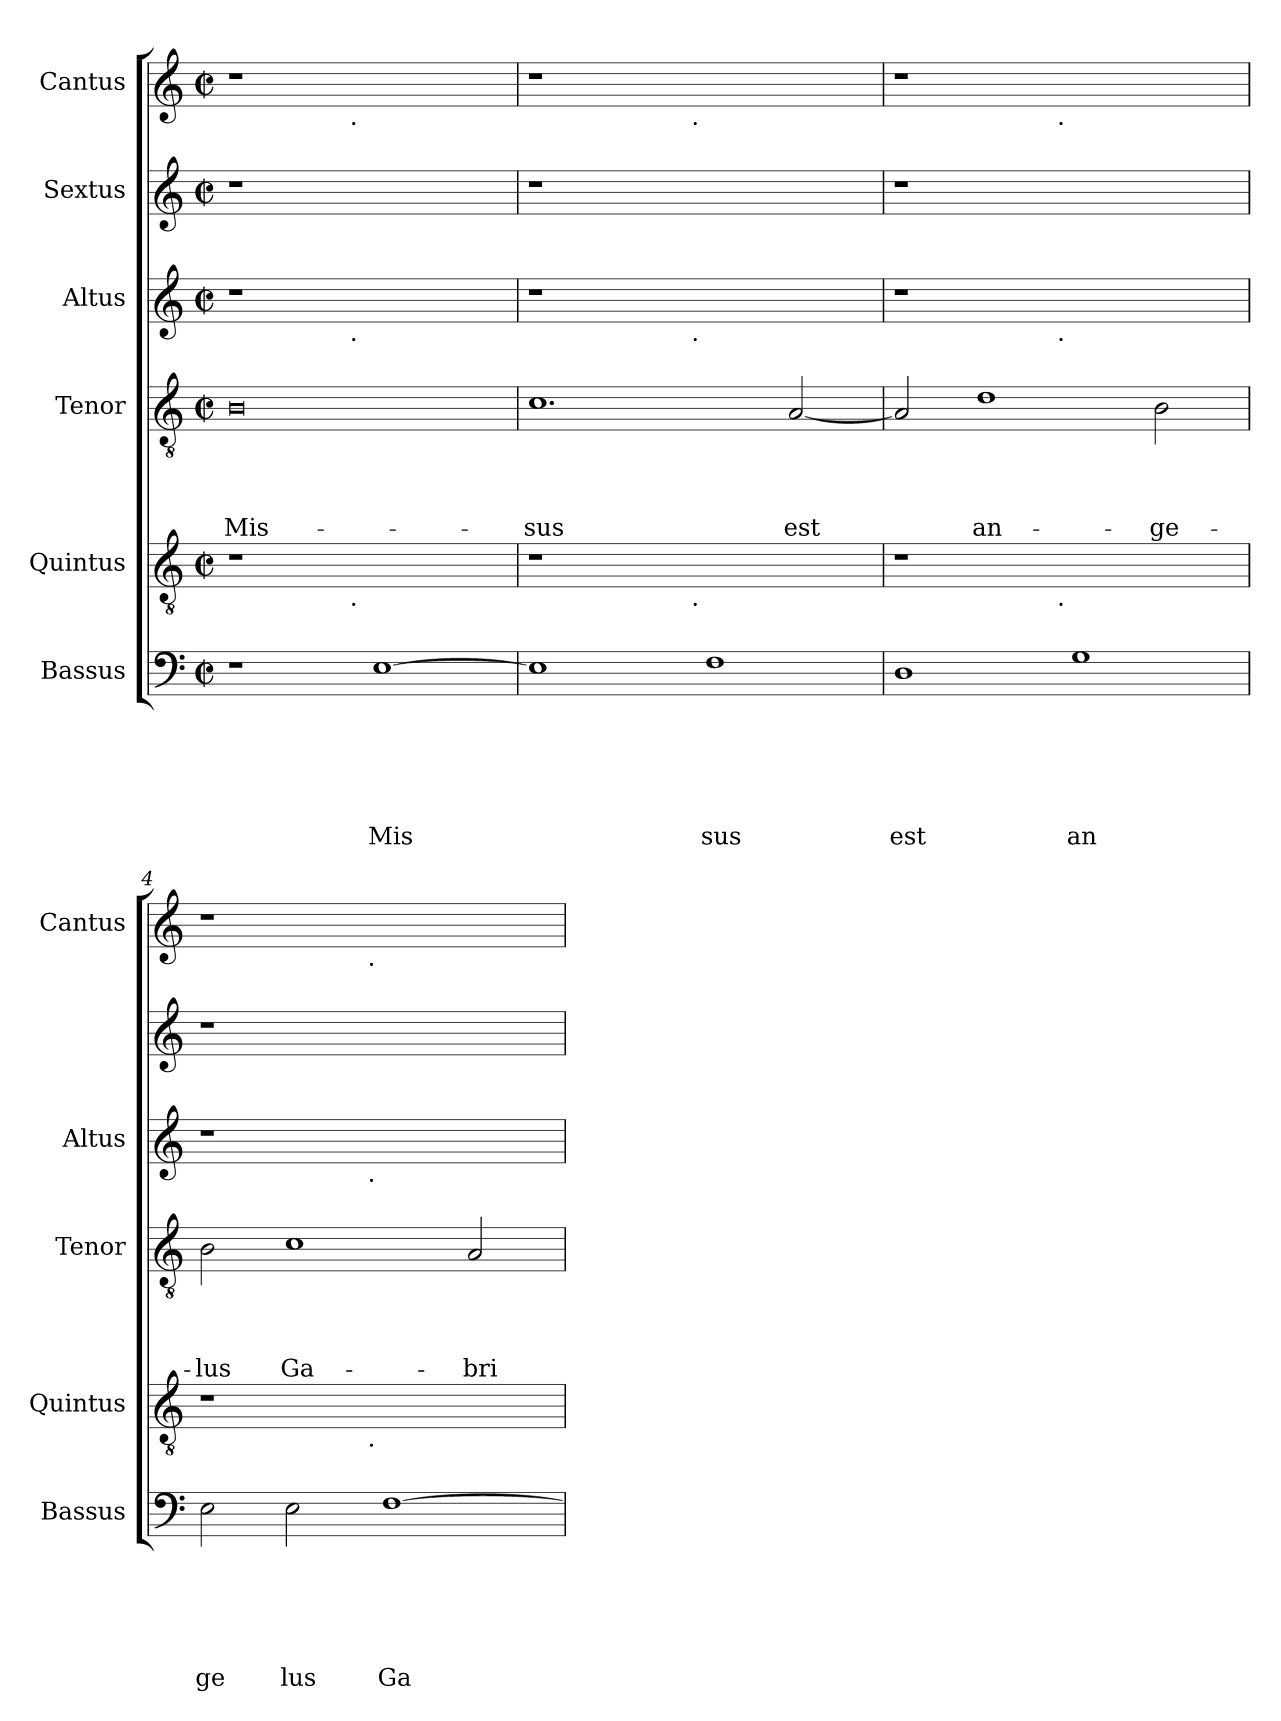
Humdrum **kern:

**kern	**text	**text	**text	**text	**text	**text	**kern	**kern	**text	**text	**text	**text	**kern	**kern	**kern
*part6	*part6	*part6	*part6	*part6	*part6	*part6	*part5	*part4	*part4	*part4	*part4	*part4	*part3	*part2	*part1
*staff6	*staff6	*staff6	*staff6	*staff6	*staff6	*staff6	*staff5	*staff4	*staff4	*staff4	*staff4	*staff4	*staff3	*staff2	*staff1
*I"Bassus	*	*	*	*	*	*	*I"Quintus	*I"Tenor	*	*	*	*	*I"Altus	*I"Sextus	*I"Cantus
*I'Bassus	*	*	*	*	*	*	*I'Quintus	*I'Tenor	*	*	*	*	*I'Altus	*	*I'Cantus
*clefF4	*	*	*	*	*	*	*clefGv2	*clefGv2	*	*	*	*	*clefG2	*clefG2	*clefG2
*k[]	*	*	*	*	*	*	*k[]	*k[]	*	*	*	*	*k[]	*k[]	*k[]
*C:	*	*	*	*	*	*	*C:	*C:	*	*	*	*	*C:	*C:	*C:
*M2/2	*	*	*	*	*	*	*M2/2	*M2/2	*	*	*	*	*M2/2	*M2/2	*M2/2
*met(c|)	*	*	*	*	*	*	*met(c|)	*met(c|)	*	*	*	*	*met(c|)	*met(c|)	*met(c|)
=1	=1	=1	=1	=1	=1	=1	=1	=1	=1	=1	=1	=1	=1	=1	=1
!	!	!	!	!	!	!	!	!	!	!	!	!LO:LY:b	!	!	!
*	*	*	*	*	*	*	*^	*	*	*	*	*	*^	*	*^
1r	.	.	.	.	.	.	1r	2...ryy	0B	.	.	.	Mis-	1r	2...ryy	1r	1r	2...ryy
!	!	!	!	!	!	!	!	!	!	!	!	!	!	!	!	!	!	!LO:TX:b:t=.
!	!	!	!	!	!	!	!	!	!	!	!	!	!	!	!LO:TX:b:t=.	!	!	!
!	!	!	!	!	!	!	!	!LO:TX:b:t=.	!	!	!	!	!	!	!	!	!	!
.	.	.	.	.	.	.	.	1ryy	.	.	.	.	.	.	1ryy	.	.	1ryy
!	!	!	!	!	!	!LO:LY:b	!	!	!	!	!	!	!	!	!	!	!	!
[>1E	.	.	.	.	.	Mis	1ryy	.	.	.	.	.	.	1ryy	.	1ryy	1ryy	.
.	.	.	.	.	.	.	.	16ryy	.	.	.	.	.	.	16ryy	.	.	16ryy
=2	=2	=2	=2	=2	=2	=2	=2	=2	=2	=2	=2	=2	=2	=2	=2	=2	=2	=2
!	!	!	!	!	!	!	!	!	!	!	!	!	!LO:LY:b	!	!	!	!	!
1E]	.	.	.	.	.	.	1r	2ryy	1.c	.	.	.	-sus	1r	2ryy	1r	1r	2ryy
.	.	.	.	.	.	.	.	4...ryy	.	.	.	.	.	.	4...ryy	.	.	4...ryy
!	!	!	!	!	!	!	!	!	!	!	!	!	!	!	!	!	!	!LO:TX:b:t=.
!	!	!	!	!	!	!	!	!	!	!	!	!	!	!	!LO:TX:b:t=.	!	!	!
!	!	!	!	!	!	!	!	!LO:TX:b:t=.	!	!	!	!	!	!	!	!	!	!
.	.	.	.	.	.	.	.	1ryy	.	.	.	.	.	.	1ryy	.	.	1ryy
!	!	!	!	!	!	!LO:LY:b	!	!	!	!	!	!	!	!	!	!	!	!
1F	.	.	.	.	.	sus	1ryy	.	.	.	.	.	.	1ryy	.	1ryy	1ryy	.
!	!	!	!	!	!	!	!	!	!	!	!	!	!LO:LY:b	!	!	!	!	!
.	.	.	.	.	.	.	.	.	[<2A/	.	.	.	est	.	.	.	.	.
.	.	.	.	.	.	.	.	32ryy	.	.	.	.	.	.	32ryy	.	.	32ryy
=3	=3	=3	=3	=3	=3	=3	=3	=3	=3	=3	=3	=3	=3	=3	=3	=3	=3	=3
!	!	!	!	!	!	!LO:LY:b	!	!	!	!	!	!	!	!	!	!	!	!
1D	.	.	.	.	.	est	1r	2ryy	2A/]	.	.	.	.	1r	2ryy	1r	1r	2ryy
!	!	!	!	!	!	!	!	!	!	!	!	!	!LO:LY:b	!	!	!	!	!
.	.	.	.	.	.	.	.	4...ryy	1d	.	.	.	an-	.	4...ryy	.	.	4...ryy
!	!	!	!	!	!	!	!	!	!	!	!	!	!	!	!	!	!	!LO:TX:b:t=.
!	!	!	!	!	!	!	!	!	!	!	!	!	!	!	!LO:TX:b:t=.	!	!	!
!	!	!	!	!	!	!	!	!LO:TX:b:t=.	!	!	!	!	!	!	!	!	!	!
.	.	.	.	.	.	.	.	1ryy	.	.	.	.	.	.	1ryy	.	.	1ryy
!	!	!	!	!	!	!LO:LY:b	!	!	!	!	!	!	!	!	!	!	!	!
1G	.	.	.	.	.	an	1ryy	.	.	.	.	.	.	1ryy	.	1ryy	1ryy	.
!	!	!	!	!	!	!	!	!	!	!	!	!	!LO:LY:b	!	!	!	!	!
.	.	.	.	.	.	.	.	.	2B\	.	.	.	-ge-	.	.	.	.	.
.	.	.	.	.	.	.	.	32ryy	.	.	.	.	.	.	32ryy	.	.	32ryy
=4	=4	=4	=4	=4	=4	=4	=4	=4	=4	=4	=4	=4	=4	=4	=4	=4	=4	=4
!	!	!	!	!	!	!LO:LY:b	!	!	!	!	!	!	!LO:LY:b	!	!	!	!	!
2E\	.	.	.	.	.	ge	1r	2ryy	2B\	.	.	.	-lus	1r	2ryy	1r	1r	2ryy
!	!	!	!	!	!	!LO:LY:b	!	!	!	!	!	!	!LO:LY:b	!	!	!	!	!
2E\	.	.	.	.	.	lus	.	4...ryy	1c	.	.	.	Ga-	.	4...ryy	.	.	4...ryy
!	!	!	!	!	!	!	!	!	!	!	!	!	!	!	!	!	!	!LO:TX:b:t=.
!	!	!	!	!	!	!	!	!	!	!	!	!	!	!	!LO:TX:b:t=.	!	!	!
!	!	!	!	!	!	!	!	!LO:TX:b:t=.	!	!	!	!	!	!	!	!	!	!
.	.	.	.	.	.	.	.	1ryy	.	.	.	.	.	.	1ryy	.	.	1ryy
!	!	!	!	!	!	!LO:LY:b	!	!	!	!	!	!	!	!	!	!	!	!
[>1F	.	.	.	.	.	Ga	1ryy	.	.	.	.	.	.	1ryy	.	1ryy	1ryy	.
!	!	!	!	!	!	!	!	!	!	!	!	!	!LO:LY:b	!	!	!	!	!
.	.	.	.	.	.	.	.	.	2A/	.	.	.	-bri-	.	.	.	.	.
.	.	.	.	.	.	.	.	32ryy	.	.	.	.	.	.	32ryy	.	.	32ryy
*	*	*	*	*	*	*	*v	*v	*	*	*	*	*	*v	*v	*	*v	*v
=	=	=	=	=	=	=	=	=	=	=	=	=	=	=	=
*-	*-	*-	*-	*-	*-	*-	*-	*-	*-	*-	*-	*-	*-	*-	*-
